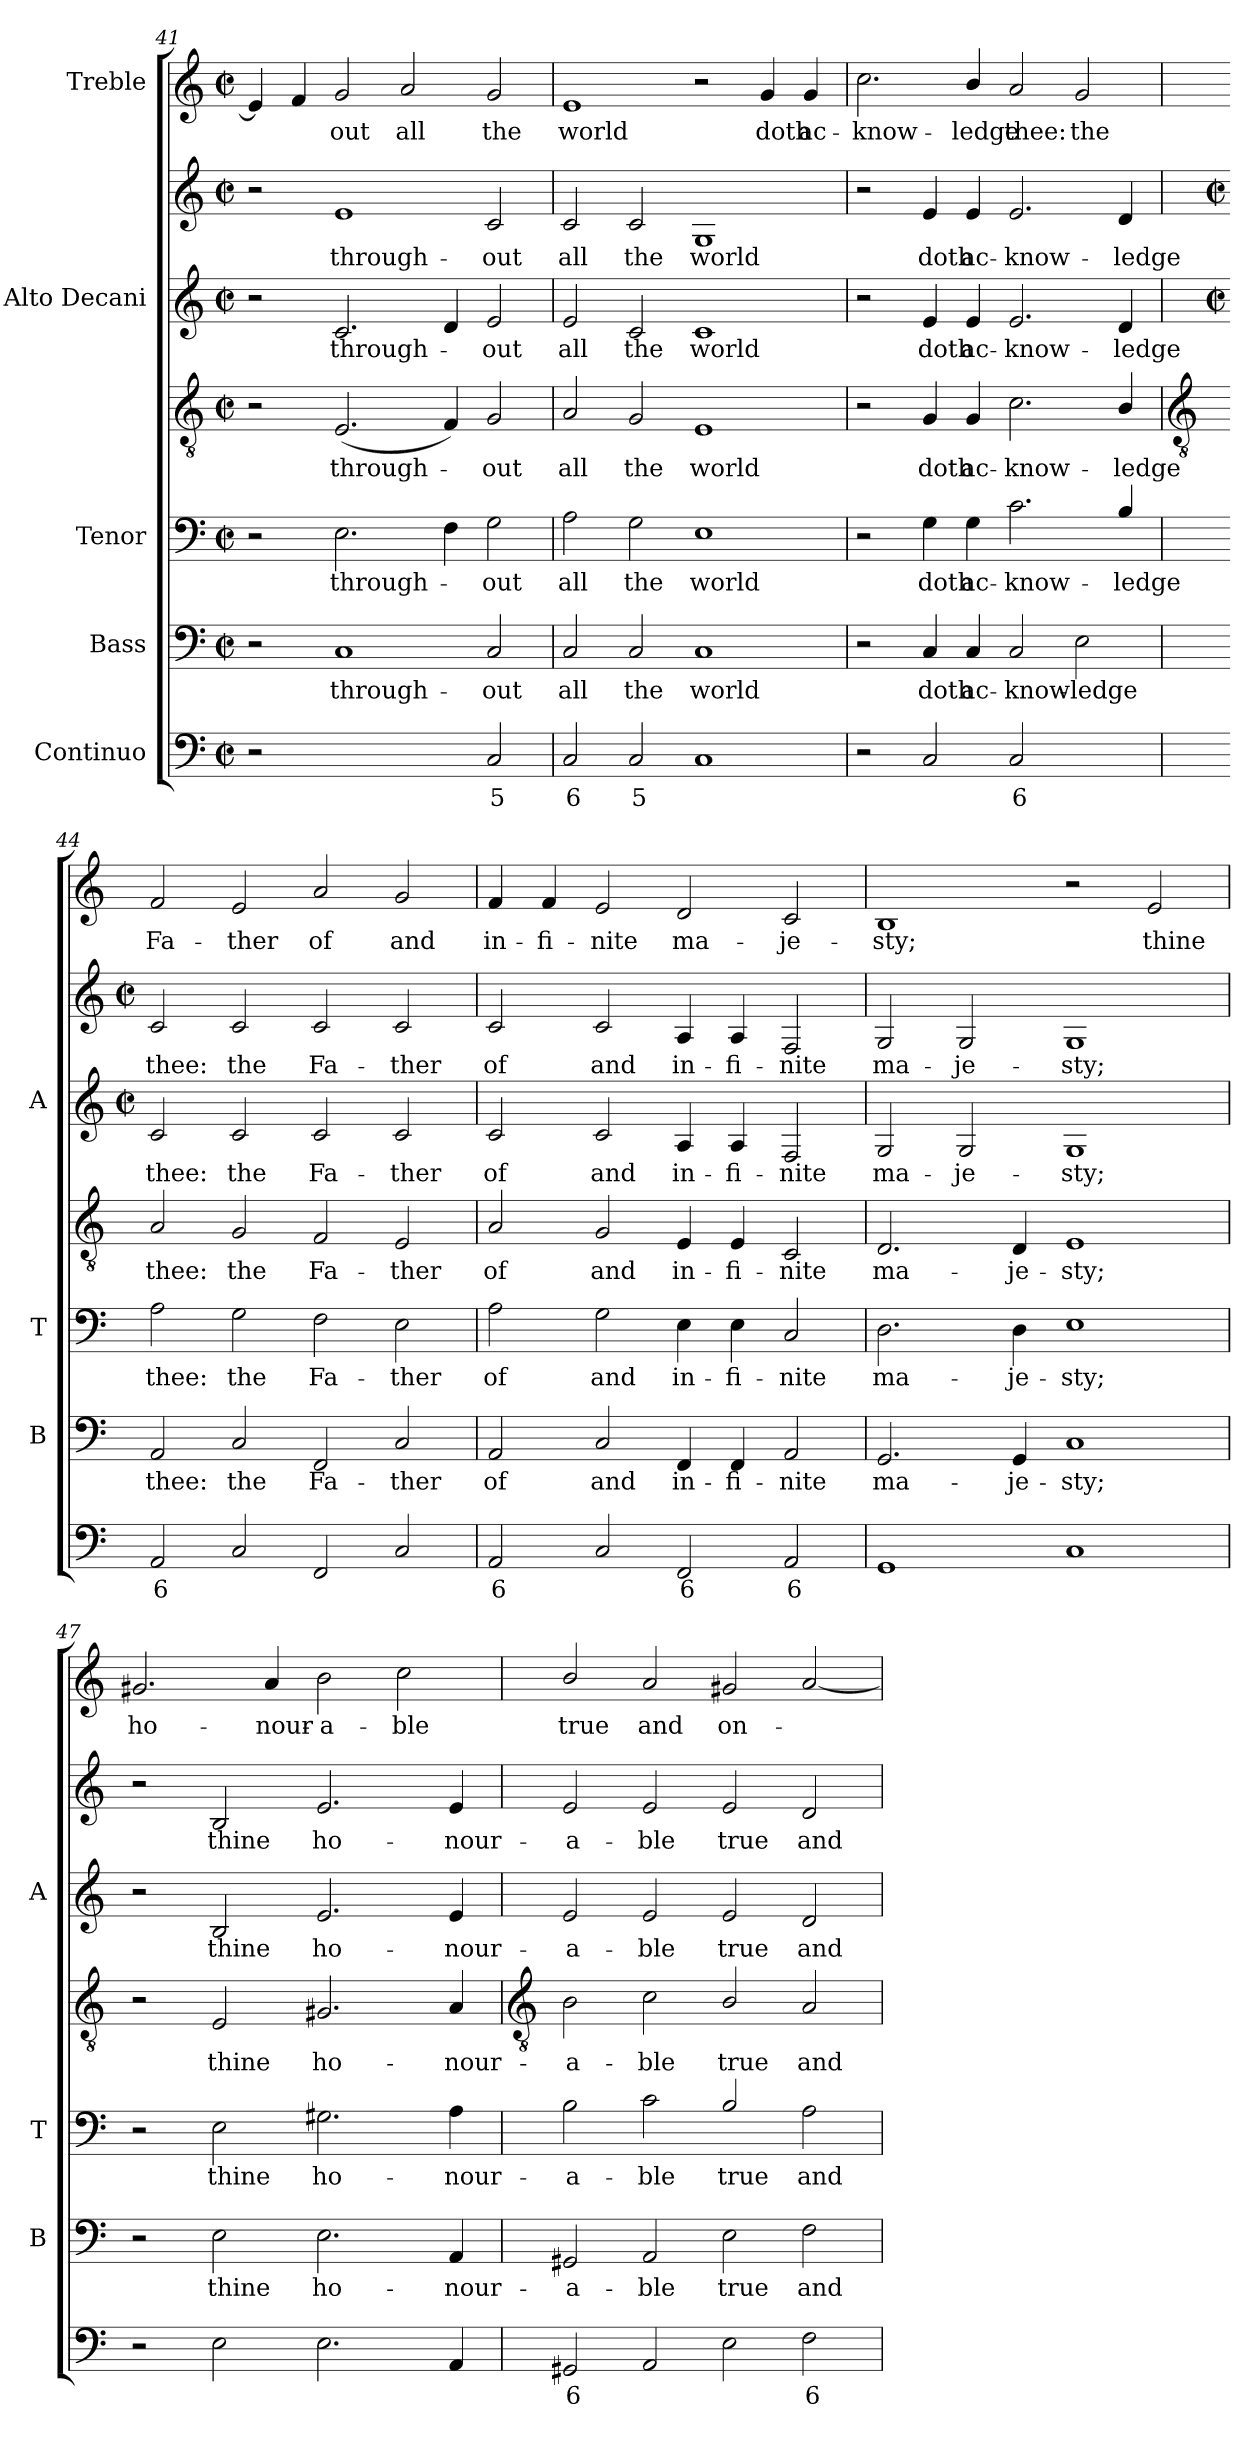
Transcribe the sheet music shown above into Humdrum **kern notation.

**kern	**text	**kern	**text	**kern	**text	**kern	**text	**kern	**text	**kern	**text	**kern	**text
*part5	*part5	*part4	*part4	*part3	*part3	*part3	*part3	*part2	*part2	*part2	*part2	*part1	*part1
*staff7	*staff7	*staff6	*staff6	*staff5	*staff5	*staff4	*staff4	*staff3	*staff3	*staff2	*staff2	*staff1	*staff1
*I"Continuo	*	*I"Bass	*	*I"Tenor	*	*	*	*I"Alto Decani	*	*	*	*I"Treble	*
*	*	*I'B	*	*I'T	*	*	*	*I'A	*	*	*	*	*
*clefF4	*	*clefF4	*	*	*	*clefGv2	*	*clefG2	*	*clefG2	*	*clefG2	*
*k[]	*	*k[]	*	*k[]	*	*k[]	*	*k[]	*	*k[]	*	*k[]	*
*C:	*	*C:	*	*C:	*	*C:	*	*C:	*	*C:	*	*C:	*
*M4/2	*	*M4/2	*	*M4/2	*	*M4/2	*	*M4/2	*	*M4/2	*	*M4/2	*
*met(c|)	*	*met(c|)	*	*met(c|)	*	*met(c|)	*	*met(c|)	*	*met(c|)	*	*met(c|)	*
=41	=41	=41	=41	=41	=41	=41	=41	=41	=41	=41	=41	=41	=41
2r	.	2r	.	2r	.	2r	.	2r	.	2r	.	4e]	.
.	.	.	.	.	.	.	.	.	.	.	.	4f	.
!	!LO:LY:b	!	!LO:LY:b	!	!LO:LY:b	!	!LO:LY:b	!	!LO:LY:b	!	!LO:LY:b	!	!LO:LY:b
[2Cyy	5	1C	through-	2.E	through-	(<2.E	through-	2.c	through-	1e	through-	2g	out
!	!LO:LY:b	!	!	!	!	!	!	!	!	!	!	!	!LO:LY:b
2Cyy]	6	.	.	.	.	.	.	.	.	.	.	2a	all
.	.	.	.	4F	.	4F)	.	4d	.	.	.	.	.
!	!LO:LY:b	!	!LO:LY:b	!	!LO:LY:b	!	!LO:LY:b	!	!LO:LY:b	!	!LO:LY:b	!	!LO:LY:b
2C	5	2C	-out	2G	out	2G	out	2e	out	2c	-out	2g	the
=42	=42	=42	=42	=42	=42	=42	=42	=42	=42	=42	=42	=42	=42
!	!LO:LY:b	!	!LO:LY:b	!	!LO:LY:b	!	!LO:LY:b	!	!LO:LY:b	!	!LO:LY:b	!	!LO:LY:b
2C	6	2C	all	2A	all	2A	all	2e	all	2c	all	1e	world
!	!LO:LY:b	!	!LO:LY:b	!	!LO:LY:b	!	!LO:LY:b	!	!LO:LY:b	!	!LO:LY:b	!	!
2C	5	2C	the	2G	the	2G	the	2c	the	2c	the	.	.
!	!	!	!LO:LY:b	!	!LO:LY:b	!	!LO:LY:b	!	!LO:LY:b	!	!LO:LY:b	!	!
1C	.	1C	world	1E	world	1E	world	1c	world	1G	world	2r	.
!	!	!	!	!	!	!	!	!	!	!	!	!	!LO:LY:b
.	.	.	.	.	.	.	.	.	.	.	.	4g	doth
!	!	!	!	!	!	!	!	!	!	!	!	!	!LO:LY:b
.	.	.	.	.	.	.	.	.	.	.	.	4g	ac-
=43	=43	=43	=43	=43	=43	=43	=43	=43	=43	=43	=43	=43	=43
!	!	!	!	!	!	!	!	!	!	!	!	!	!LO:LY:b
2r	.	2r	.	2r	.	2r	.	2r	.	2r	.	2.cc	-know-
!	!	!	!LO:LY:b	!	!LO:LY:b	!	!LO:LY:b	!	!LO:LY:b	!	!LO:LY:b	!	!
2C	.	4C	doth	4G	doth	4G	doth	4e	doth	4e	doth	.	.
!	!	!	!LO:LY:b	!	!LO:LY:b	!	!LO:LY:b	!	!LO:LY:b	!	!LO:LY:b	!	!LO:LY:b
.	.	4C	ac-	4G	ac-	4G	ac-	4e	ac-	4e	ac-	4b/	-ledge
!	!LO:LY:b	!	!LO:LY:b	!	!LO:LY:b	!	!LO:LY:b	!	!LO:LY:b	!	!LO:LY:b	!	!LO:LY:b
2C	6	2C	-know-	2.c	-know-	2.c	-know-	2.e	-know-	2.e	-know-	2a	thee:
!	!LO:LY:b	!	!LO:LY:b	!	!	!	!	!	!	!	!	!	!LO:LY:b
[4Eyy	6	2E	-ledge	.	.	.	.	.	.	.	.	2g	the
!	!LO:LY:b	!	!	!	!LO:LY:b	!	!LO:LY:b	!	!LO:LY:b	!	!LO:LY:b	!	!
4Eyy]	5	.	.	4B/	-ledge	4B/	-ledge	4d	-ledge	4d	-ledge	.	.
!!LO:LB:g=z
=44	=44	=44	=44	=44	=44	=44	=44	=44	=44	=44	=44	=44	=44
*	*	*	*	*	*	*clefGv2	*	*	*	*	*	*	*
*	*	*	*	*	*	*	*	*k[]	*	*k[]	*	*	*
*	*	*	*	*	*	*	*	*C:	*	*C:	*	*	*
*	*	*	*	*	*	*	*	*M4/2	*	*M4/2	*	*	*
*	*	*	*	*	*	*	*	*met(c|)	*	*met(c|)	*	*	*
!	!LO:LY:b	!	!LO:LY:b	!	!LO:LY:b	!	!LO:LY:b	!	!LO:LY:b	!	!LO:LY:b	!	!LO:LY:b
2AA	6	2AA	thee:	2A	thee:	2A	thee:	2c	thee:	2c	thee:	2f	Fa-
!	!	!	!LO:LY:b	!	!LO:LY:b	!	!LO:LY:b	!	!LO:LY:b	!	!LO:LY:b	!	!LO:LY:b
2C	.	2C	the	2G	the	2G	the	2c	the	2c	the	2e	-ther
!	!	!	!LO:LY:b	!	!LO:LY:b	!	!LO:LY:b	!	!LO:LY:b	!	!LO:LY:b	!	!LO:LY:b
2FF	.	2FF	Fa-	2F	Fa-	2F	Fa-	2c	Fa-	2c	Fa-	2a	of
!	!	!	!LO:LY:b	!	!LO:LY:b	!	!LO:LY:b	!	!LO:LY:b	!	!LO:LY:b	!	!LO:LY:b
2C	.	2C	-ther	2E	-ther	2E	-ther	2c	-ther	2c	-ther	2g	and
=45	=45	=45	=45	=45	=45	=45	=45	=45	=45	=45	=45	=45	=45
!	!LO:LY:b	!	!LO:LY:b	!	!LO:LY:b	!	!LO:LY:b	!	!LO:LY:b	!	!LO:LY:b	!	!LO:LY:b
2AA	6	2AA	of	2A	of	2A	of	2c	of	2c	of	4f	in-
!	!	!	!	!	!	!	!	!	!	!	!	!	!LO:LY:b
.	.	.	.	.	.	.	.	.	.	.	.	4f	-fi-
!	!	!	!LO:LY:b	!	!LO:LY:b	!	!LO:LY:b	!	!LO:LY:b	!	!LO:LY:b	!	!LO:LY:b
2C	.	2C	and	2G	and	2G	and	2c	and	2c	and	2e	-nite
!	!LO:LY:b	!	!LO:LY:b	!	!LO:LY:b	!	!LO:LY:b	!	!LO:LY:b	!	!LO:LY:b	!	!LO:LY:b
2FF	6	4FF	in-	4E	in-	4E	in-	4A	in-	4A	in-	2d	ma-
!	!	!	!LO:LY:b	!	!LO:LY:b	!	!LO:LY:b	!	!LO:LY:b	!	!LO:LY:b	!	!
.	.	4FF	-fi-	4E	-fi-	4E	-fi-	4A	-fi-	4A	-fi-	.	.
!	!LO:LY:b	!	!LO:LY:b	!	!LO:LY:b	!	!LO:LY:b	!	!LO:LY:b	!	!LO:LY:b	!	!LO:LY:b
2AA	6	2AA	-nite	2C	-nite	2C	-nite	2F	-nite	2F	-nite	2c	-je-
=46	=46	=46	=46	=46	=46	=46	=46	=46	=46	=46	=46	=46	=46
!	!	!	!LO:LY:b	!	!LO:LY:b	!	!LO:LY:b	!	!LO:LY:b	!	!LO:LY:b	!	!LO:LY:b
1GG	.	2.GG	ma-	2.D	ma-	2.D	ma-	2G	ma-	2G	ma-	1B	-sty;
!	!	!	!	!	!	!	!	!	!LO:LY:b	!	!LO:LY:b	!	!
.	.	.	.	.	.	.	.	2G	-je-	2G	-je-	.	.
!	!	!	!LO:LY:b	!	!LO:LY:b	!	!LO:LY:b	!	!	!	!	!	!
.	.	4GG	-je-	4D	-je-	4D	-je-	.	.	.	.	.	.
!	!	!	!LO:LY:b	!	!LO:LY:b	!	!LO:LY:b	!	!LO:LY:b	!	!LO:LY:b	!	!
1C	.	1C	-sty;	1E	-sty;	1E	-sty;	1G	-sty;	1G	-sty;	2r	.
!	!	!	!	!	!	!	!	!	!	!	!	!	!LO:LY:b
.	.	.	.	.	.	.	.	.	.	.	.	2e	thine
=47	=47	=47	=47	=47	=47	=47	=47	=47	=47	=47	=47	=47	=47
!	!	!	!	!	!	!	!	!	!	!	!	!	!LO:LY:b
2r	.	2r	.	2r	.	2r	.	2r	.	2r	.	2.g#X	ho-
!	!	!	!LO:LY:b	!	!LO:LY:b	!	!LO:LY:b	!	!LO:LY:b	!	!LO:LY:b	!	!
2E	.	2E	thine	2E	thine	2E	thine	2B	thine	2B	thine	.	.
!	!	!	!	!	!	!	!	!	!	!	!	!	!LO:LY:b
.	.	.	.	.	.	.	.	.	.	.	.	4a	-nour-
!	!	!	!LO:LY:b	!	!LO:LY:b	!	!LO:LY:b	!	!LO:LY:b	!	!LO:LY:b	!	!LO:LY:b
2.E	.	2.E	ho-	2.G#X	ho-	2.G#X	ho-	2.e	ho-	2.e	ho-	2b	-a-
!	!	!	!	!	!	!	!	!	!	!	!	!	!LO:LY:b
.	.	.	.	.	.	.	.	.	.	.	.	2cc	-ble
!	!	!	!LO:LY:b	!	!LO:LY:b	!	!LO:LY:b	!	!LO:LY:b	!	!LO:LY:b	!	!
4AA	.	4AA	-nour-	4A	-nour-	4A	-nour-	4e	-nour-	4e	-nour-	.	.
!!LO:LB:g=z
=48	=48	=48	=48	=48	=48	=48	=48	=48	=48	=48	=48	=48	=48
*	*	*	*	*	*	*clefGv2	*	*	*	*	*	*	*
!	!LO:LY:b	!	!LO:LY:b	!	!LO:LY:b	!	!LO:LY:b	!	!LO:LY:b	!	!LO:LY:b	!	!LO:LY:b
2GG#X	6	2GG#X	-a-	2B	-a-	2B	-a-	2e	-a-	2e	-a-	2b/	true
!	!	!	!LO:LY:b	!	!LO:LY:b	!	!LO:LY:b	!	!LO:LY:b	!	!LO:LY:b	!	!LO:LY:b
2AA	.	2AA	-ble	2c	-ble	2c	-ble	2e	-ble	2e	-ble	2a	and
!	!	!	!LO:LY:b	!	!LO:LY:b	!	!LO:LY:b	!	!LO:LY:b	!	!LO:LY:b	!	!LO:LY:b
2E	.	2E	true	2B/	true	2B/	true	2e	true	2e	true	2g#X	on-
!	!LO:LY:b	!	!LO:LY:b	!	!LO:LY:b	!	!LO:LY:b	!	!LO:LY:b	!	!LO:LY:b	!	!
2F	6	2F	and	2A	and	2A	and	2d	and	2d	and	[2a	.
=	=	=	=	=	=	=	=	=	=	=	=	=	=
*-	*-	*-	*-	*-	*-	*-	*-	*-	*-	*-	*-	*-	*-
